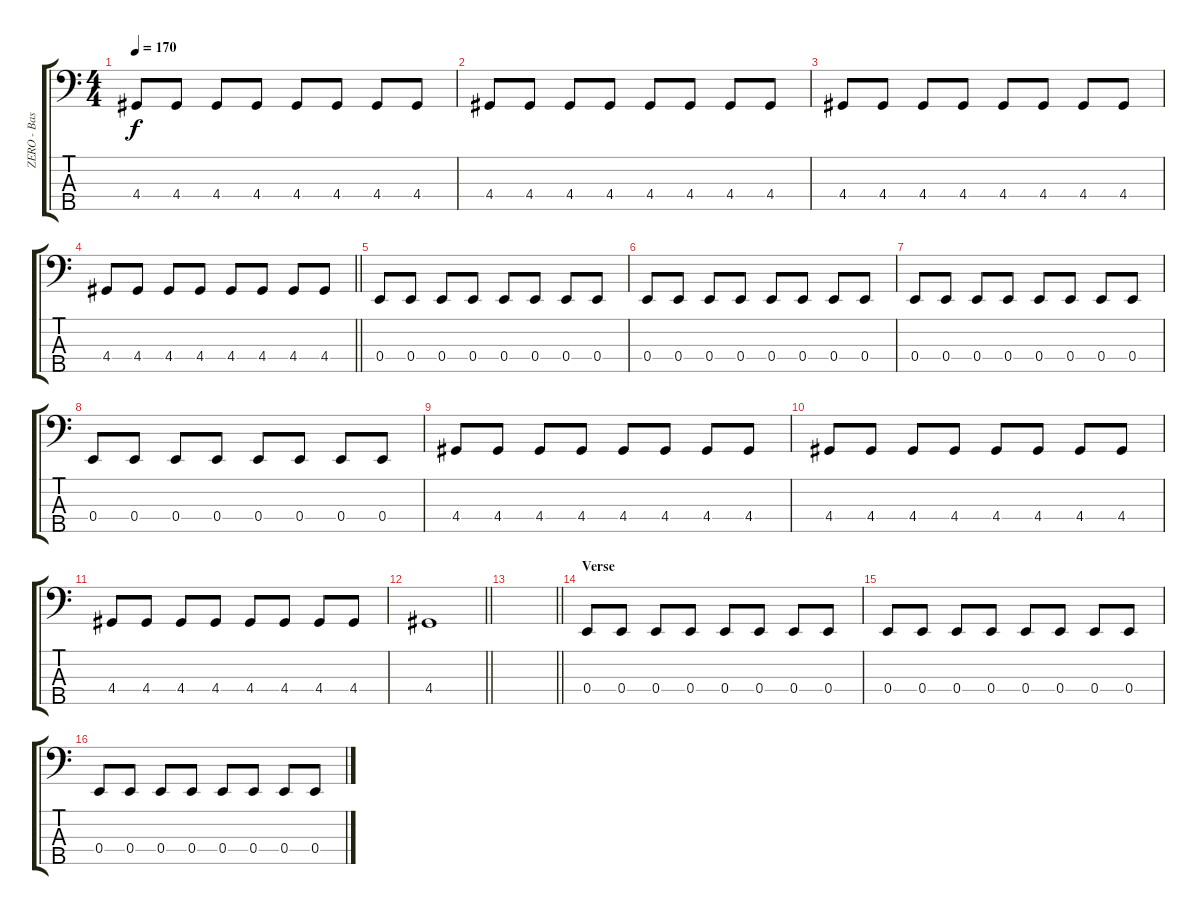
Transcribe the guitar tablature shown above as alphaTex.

\track ("ZERO - Bass" "ZERO - Bas") {instrument electricbassfinger}
\staff {score tabs}
\tuning (G2 D2 A1 E1 B0) {hide}
\ts (4 4)
\tempo 170
\clef f4
\ks c
4.4.8{dy f} 4.4.8 4.4.8 4.4.8 4.4.8 4.4.8 4.4.8 4.4.8 |
4.4.8 4.4.8 4.4.8 4.4.8 4.4.8 4.4.8 4.4.8 4.4.8 |
4.4.8 4.4.8 4.4.8 4.4.8 4.4.8 4.4.8 4.4.8 4.4.8 |
\barLineRight lightlight
4.4.8 4.4.8 4.4.8 4.4.8 4.4.8 4.4.8 4.4.8 4.4.8 |
\section ("" "")
0.4.8 0.4.8 0.4.8 0.4.8 0.4.8 0.4.8 0.4.8 0.4.8 |
0.4.8 0.4.8 0.4.8 0.4.8 0.4.8 0.4.8 0.4.8 0.4.8 |
0.4.8 0.4.8 0.4.8 0.4.8 0.4.8 0.4.8 0.4.8 0.4.8 |
0.4.8 0.4.8 0.4.8 0.4.8 0.4.8 0.4.8 0.4.8 0.4.8 |
4.4.8 4.4.8 4.4.8 4.4.8 4.4.8 4.4.8 4.4.8 4.4.8 |
4.4.8 4.4.8 4.4.8 4.4.8 4.4.8 4.4.8 4.4.8 4.4.8 |
4.4.8 4.4.8 4.4.8 4.4.8 4.4.8 4.4.8 4.4.8 4.4.8 |
\barLineRight lightlight
4.4.1 |
\barLineRight lightlight
|
\section ("" "Verse")
0.4.8 0.4.8 0.4.8 0.4.8 0.4.8 0.4.8 0.4.8 0.4.8 |
0.4.8 0.4.8 0.4.8 0.4.8 0.4.8 0.4.8 0.4.8 0.4.8 |
0.4.8 0.4.8 0.4.8 0.4.8 0.4.8 0.4.8 0.4.8 0.4.8
